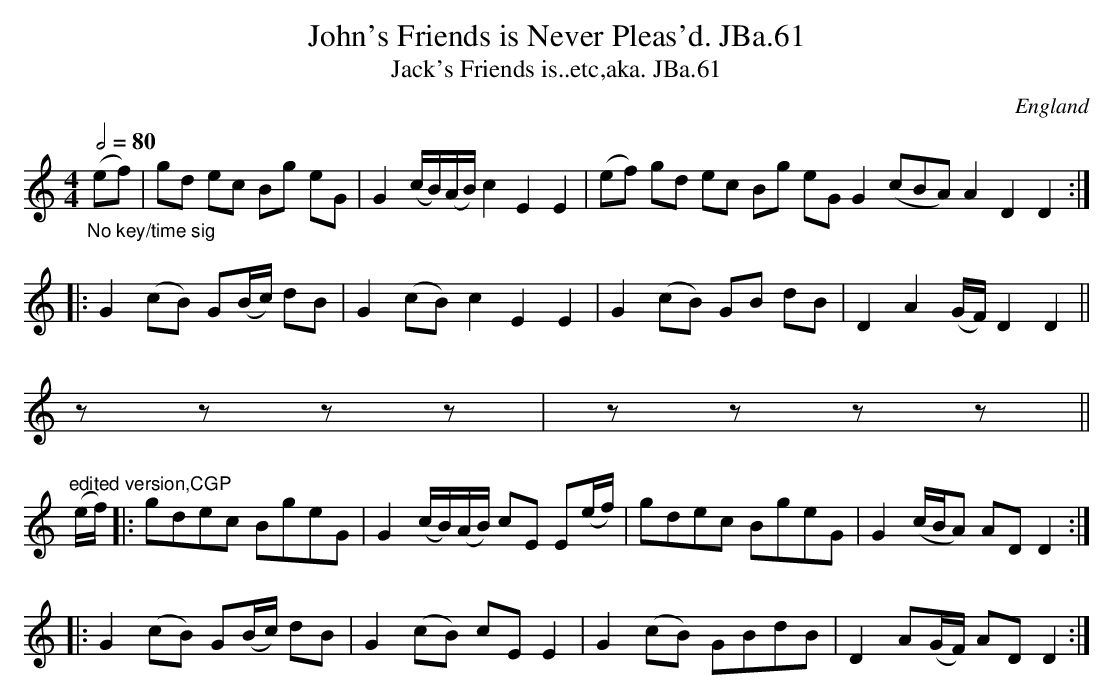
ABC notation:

X:1
T:John's Friends is Never Pleas'd. JBa.61
T:Jack's Friends is..etc,aka. JBa.61
M:4/4
L:1/8
Q:1/2=80
O:England
K:C major
"_No key/time sig"
(ef) | gd ec Bg eG | G2 (c/B/)(A/B/) c2 E2E2 |\
(ef) gd ec Bg eG G2 (cBA) A2 D2D2 :|!
|:G2 (cB) G(B/c/) dB | G2 (cB) c2 E2 E2 |\
G2 (cB) GB dB | D2 A2 (G/F/) D2D2 ||!
zzzz|zzzz||!
"^edited version,CGP"
(e/f/) |: gdec BgeG | G2 (c/B/)(A/B/) cE E(e/f/)|\
gdec BgeG| G2 (c/B/A) AD D2 :|!
|:G2 (cB) G(B/c/) dB | G2 (cB) cE E2 |\
G2 (cB) GBdB | D2 A(G/F/) ADD2 :|
